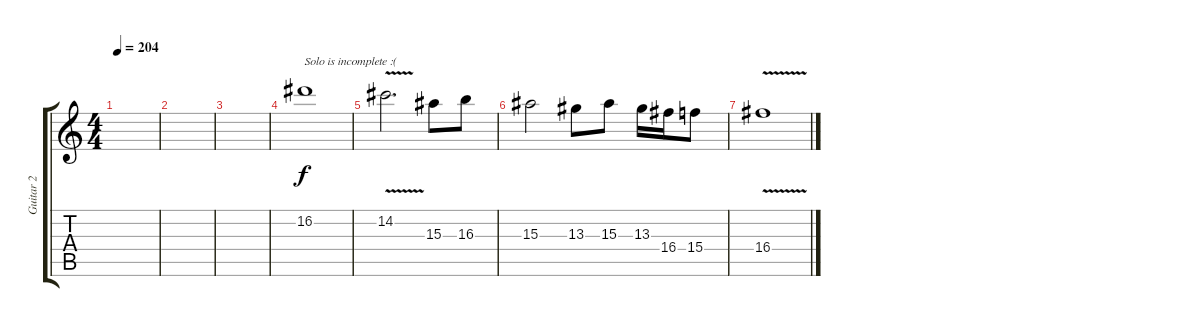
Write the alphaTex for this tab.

\track ("Guitar 2" "Guitar 2") {instrument distortionguitar}
\staff {score tabs}
\tuning (E4 B3 G3 D3 A2 E2) {hide}
\ts (4 4)
\tempo 204
\clef g2
\ks c
|
|
|
16.2.1{txt "Solo is incomplete :("} |
14.2{v}.2{d} 15.3.8 16.3.8 |
15.3.2 13.3.8 15.3.8 13.3.16 16.4.16 15.4.8 |
16.4{v}.1
